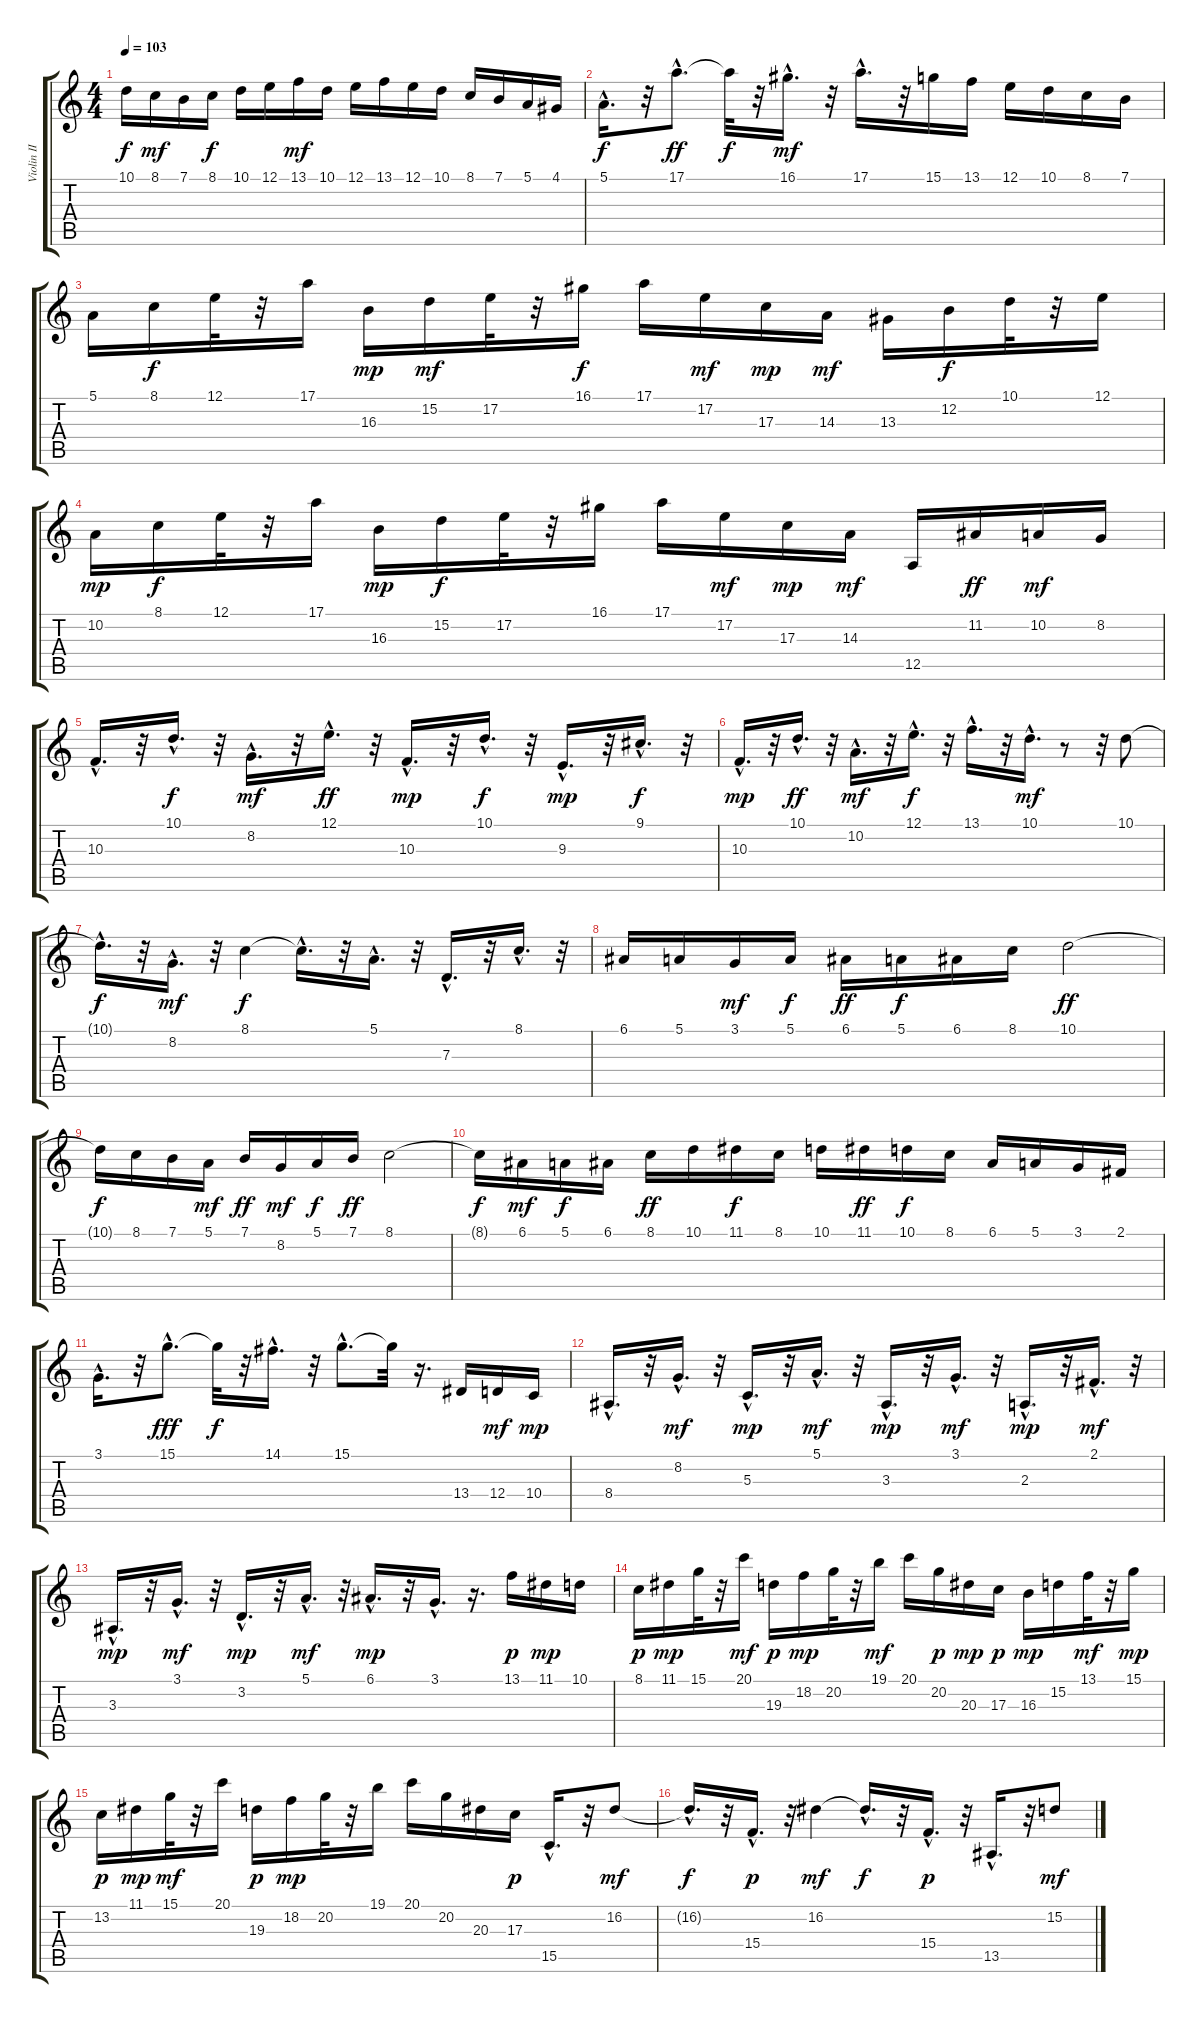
\track ("Violin II" "Violin II") {instrument violin}
\staff {score tabs}
\tuning (E4 B3 G3 D3 A2 E2) {hide}
\ts (4 4)
\tempo 103
\clef g2
\ks c
10.1{t}.16{dy f} 8.1.16{dy mf} 7.1.16 8.1.16{dy f} 10.1.16 12.1.16 13.1.16{dy mf} 10.1.16 12.1.16 13.1.16 12.1.16 10.1.16 8.1.16 7.1.16 5.1.16 4.1.16 |
5.1{hac}.16{d dy f} r.32 17.1{hac}.8{d dy ff} 17.1{t}.32{dy f} r.32 16.1{hac}.16{d dy mf} r.32 17.1{hac}.16{d} r.32 15.1.16 13.1.16 12.1.16 10.1.16 8.1.16 7.1.16 |
5.1.16 8.1.16{dy f} 12.1.32 r.32 17.1.16 16.3.16{dy mp} 15.2.16{dy mf} 17.2.32 r.32 16.1.16{dy f} 17.1.16 17.2.16{dy mf} 17.3.16{dy mp} 14.3.16{dy mf} 13.3.16 12.2.16{dy f} 10.1.32 r.32 12.1.16 |
10.2.16{dy mp} 8.1.16{dy f} 12.1.32 r.32 17.1.16 16.3.16{dy mp} 15.2.16{dy f} 17.2.32 r.32 16.1.16 17.1.16 17.2.16{dy mf} 17.3.16{dy mp} 14.3.16{dy mf} 12.5.16 11.2.16{dy ff} 10.2.16{dy mf} 8.2.16 |
10.3{hac}.16{d} r.32 10.1{hac}.16{d dy f} r.32 8.2{hac}.16{d dy mf} r.32 12.1{hac}.16{d dy ff} r.32 10.3{hac}.16{d dy mp} r.32 10.1{hac}.16{d dy f} r.32 9.3{hac}.16{d dy mp} r.32 9.1{hac}.16{d dy f} r.32 |
10.3{hac}.16{d dy mp} r.32 10.1{hac}.16{d dy ff} r.32 10.2{hac}.16{d dy mf} r.32 12.1{hac}.16{d dy f} r.32 13.1{hac}.16{d} r.32 10.1{hac}.16{d dy mf} r.8 r.32 10.1.8 |
10.1{hac t}.16{d dy f} r.32 8.2{hac}.16{d dy mf} r.32 8.1.4{dy f} 8.1{hac t}.16{d} r.32 5.1{hac}.16{d} r.32 7.3{hac}.16{d} r.32 8.1{hac}.16{d} r.32 |
6.1.16 5.1.16 3.1.16{dy mf} 5.1.16{dy f} 6.1.16{dy ff} 5.1.16{dy f} 6.1.16 8.1.16 10.1.2{dy ff} |
10.1{t}.16{dy f} 8.1.16 7.1.16 5.1.16{dy mf} 7.1.16{dy ff} 8.2.16{dy mf} 5.1.16{dy f} 7.1.16{dy ff} 8.1.2 |
8.1{t}.16{dy f} 6.1.16{dy mf} 5.1.16{dy f} 6.1.16 8.1.16{dy ff} 10.1.16 11.1.16{dy f} 8.1.16 10.1.16 11.1.16{dy ff} 10.1.16{dy f} 8.1.16 6.1.16 5.1.16 3.1.16 2.1.16 |
3.1{hac}.16{d} r.32 15.1{hac}.8{d dy fff} 15.1{t}.32{dy f} r.32 14.1{hac}.16{d} r.32 15.1{hac}.8{d} 15.1{t}.32 r.16{d} 13.4.16 12.4.16{dy mf} 10.4.16{dy mp} |
8.4{hac}.16{d} r.32 8.2{hac}.16{d dy mf} r.32 5.3{hac}.16{d dy mp} r.32 5.1{hac}.16{d dy mf} r.32 3.3{hac}.16{d dy mp} r.32 3.1{hac}.16{d dy mf} r.32 2.3{hac}.16{d dy mp} r.32 2.1{hac}.16{d dy mf} r.32 |
3.3{hac}.16{d dy mp} r.32 3.1{hac}.16{d dy mf} r.32 3.2{hac}.16{d dy mp} r.32 5.1{hac}.16{d dy mf} r.32 6.1{hac}.16{d dy mp} r.32 3.1{hac}.16{d} r.16{d} 13.1.16{dy p} 11.1.16{dy mp} 10.1.16 |
8.1.16{dy p} 11.1.16{dy mp} 15.1.32 r.32 20.1.16{dy mf} 19.3.16{dy p} 18.2.16{dy mp} 20.2.32 r.32 19.1.16{dy mf} 20.1.16 20.2.16{dy p} 20.3.16{dy mp} 17.3.16{dy p} 16.3.16{dy mp} 15.2.16 13.1.32{dy mf} r.32 15.1.16{dy mp} |
13.2.16{dy p} 11.1.16{dy mp} 15.1.32{dy mf} r.32 20.1.16 19.3.16{dy p} 18.2.16{dy mp} 20.2.32 r.32 19.1.16 20.1.16 20.2.16 20.3.16 17.3.16{dy p} 15.5{hac}.16{d} r.32 16.2.8{dy mf} |
16.2{hac t}.16{d dy f} r.32 15.4{hac}.16{d dy p} r.32 16.2.4{dy mf} 16.2{hac t}.16{d dy f} r.32 15.4{hac}.16{d dy p} r.32 13.5{hac}.16{d} r.32 15.2.8{dy mf}
